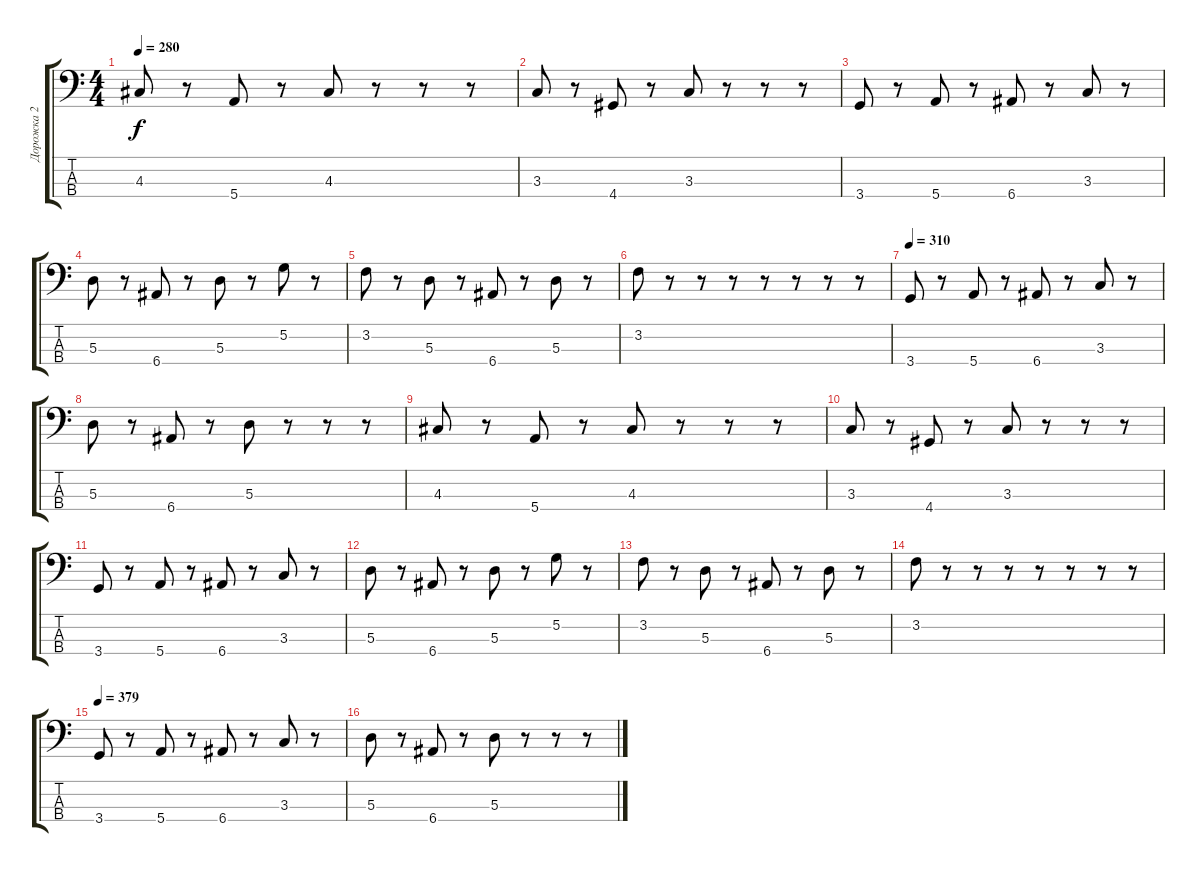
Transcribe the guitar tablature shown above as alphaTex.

\track ("Дорожка 2" "Дорожка 2") {instrument electricbassfinger}
\staff {score tabs}
\tuning (G2 D2 A1 E1) {hide}
\ts (4 4)
\tempo 280
\clef f4
\ks c
4.3.8{dy f} r.8 5.4.8 r.8 4.3.8 r.8 r.8 r.8 |
3.3.8 r.8 4.4.8 r.8 3.3.8 r.8 r.8 r.8 |
3.4.8 r.8 5.4.8 r.8 6.4.8 r.8 3.3.8 r.8 |
5.3.8 r.8 6.4.8 r.8 5.3.8 r.8 5.2.8 r.8 |
3.2.8 r.8 5.3.8 r.8 6.4.8 r.8 5.3.8 r.8 |
3.2.8 r.8 r.8 r.8 r.8 r.8 r.8 r.8 |
\tempo 310
3.4.8 r.8 5.4.8 r.8 6.4.8 r.8 3.3.8 r.8 |
5.3.8 r.8 6.4.8 r.8 5.3.8 r.8 r.8 r.8 |
4.3.8 r.8 5.4.8 r.8 4.3.8 r.8 r.8 r.8 |
3.3.8 r.8 4.4.8 r.8 3.3.8 r.8 r.8 r.8 |
3.4.8 r.8 5.4.8 r.8 6.4.8 r.8 3.3.8 r.8 |
5.3.8 r.8 6.4.8 r.8 5.3.8 r.8 5.2.8 r.8 |
3.2.8 r.8 5.3.8 r.8 6.4.8 r.8 5.3.8 r.8 |
3.2.8 r.8 r.8 r.8 r.8 r.8 r.8 r.8 |
\tempo 379
3.4.8 r.8 5.4.8 r.8 6.4.8 r.8 3.3.8 r.8 |
5.3.8 r.8 6.4.8 r.8 5.3.8 r.8 r.8 r.8
